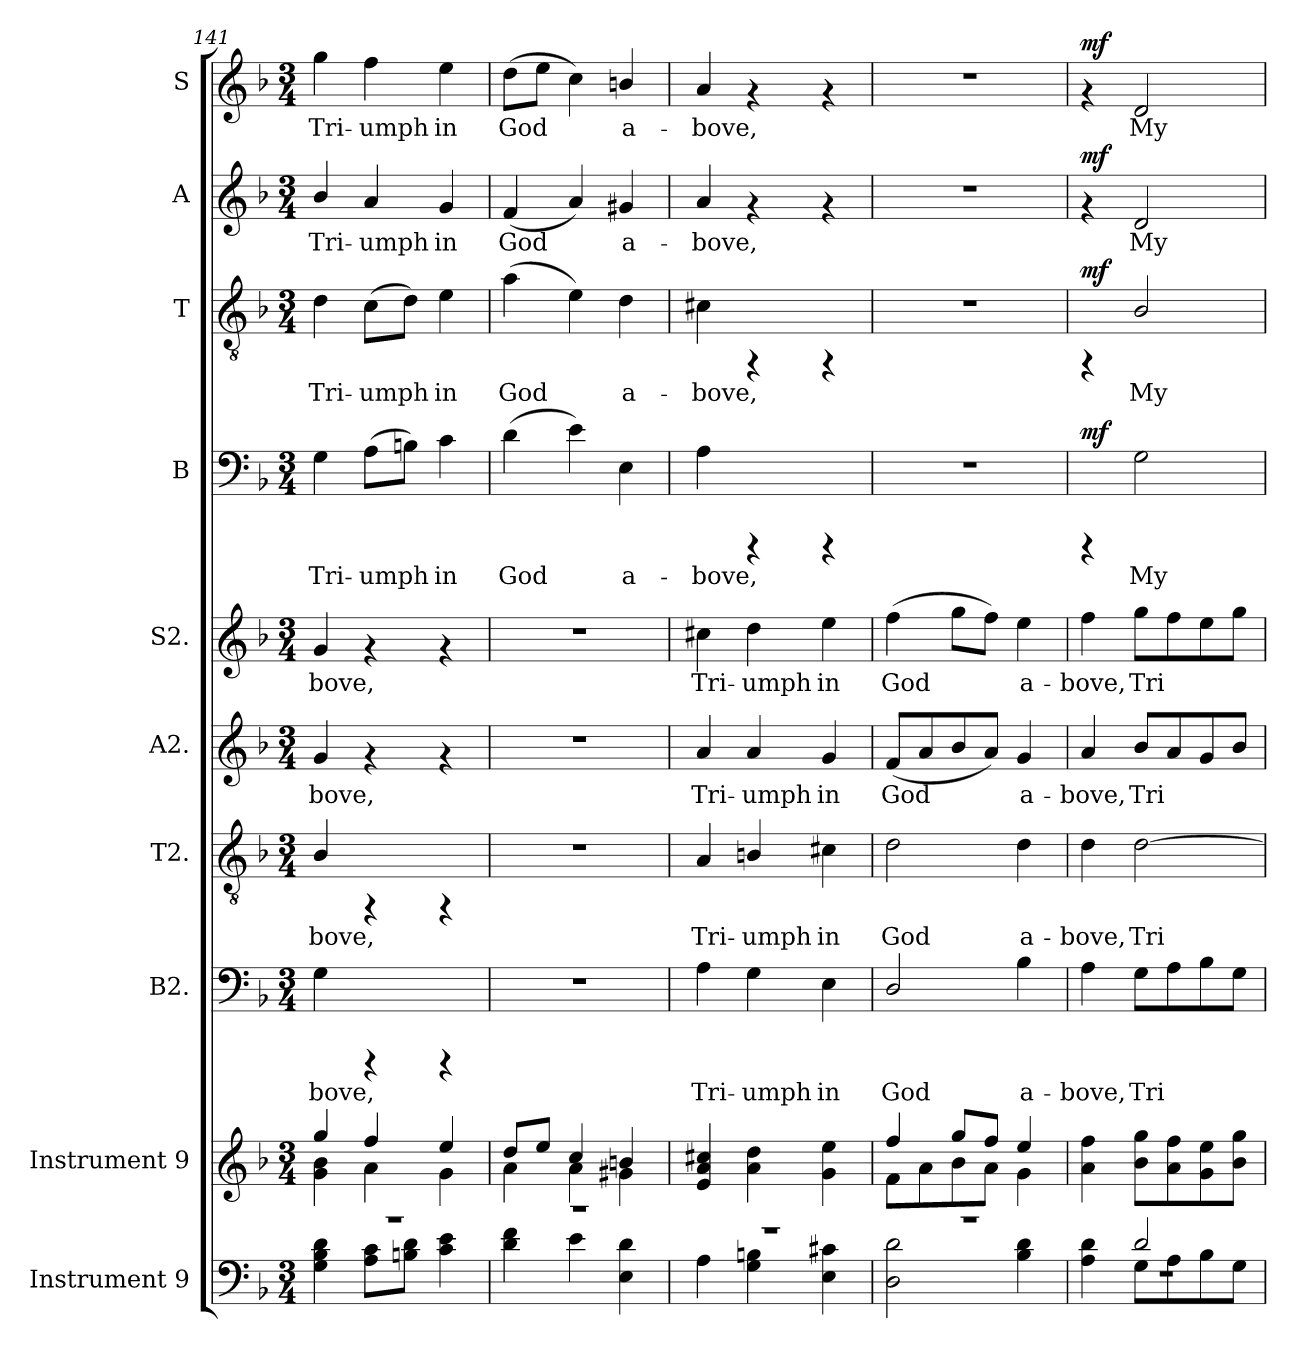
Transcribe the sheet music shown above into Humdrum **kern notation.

**kern	**kern	**kern	**text	**kern	**text	**kern	**text	**kern	**text	**kern	**text	**dynam	**kern	**text	**dynam	**kern	**text	**dynam	**kern	**text	**dynam
*part10	*part9	*part8	*part8	*part7	*part7	*part6	*part6	*part5	*part5	*part4	*part4	*part4	*part3	*part3	*part3	*part2	*part2	*part2	*part1	*part1	*part1
*staff10	*staff9	*staff8	*staff8	*staff7	*staff7	*staff6	*staff6	*staff5	*staff5	*staff4	*staff4	*staff4	*staff3	*staff3	*staff3	*staff2	*staff2	*staff2	*staff1	*staff1	*staff1
*I"Instrument 9	*I"Instrument 9	*I"B2.	*	*I"T2.	*	*I"A2.	*	*I"S2.	*	*I"B	*	*	*I"T	*	*	*I"A	*	*	*I"S	*	*
*	*	*I'B2.	*	*I'T2.	*	*I'A2.	*	*I'S2.	*	*I'B.	*	*	*I'T	*	*	*I'A	*	*	*I'S	*	*
*clefF4	*clefG2	*clefF4	*	*clefGv2	*	*clefG2	*	*clefG2	*	*clefF4	*	*	*clefGv2	*	*	*clefG2	*	*	*clefG2	*	*
*k[b-]	*k[b-]	*k[b-]	*	*k[b-]	*	*k[b-]	*	*k[b-]	*	*k[b-]	*	*	*k[b-]	*	*	*k[b-]	*	*	*k[b-]	*	*
*F:	*F:	*F:	*	*F:	*	*F:	*	*F:	*	*F:	*	*	*F:	*	*	*F:	*	*	*F:	*	*
*M3/4	*M3/4	*M3/4	*	*M3/4	*	*M3/4	*	*M3/4	*	*M3/4	*	*	*M3/4	*	*	*M3/4	*	*	*M3/4	*	*
=141	=141	=141	=141	=141	=141	=141	=141	=141	=141	=141	=141	=141	=141	=141	=141	=141	=141	=141	=141	=141	=141
*^	*^	*	*	*	*	*	*	*	*	*	*	*	*	*	*	*	*	*	*	*	*
!	!	!	!	!	!LO:LY:b:cj	!	!LO:LY:b:cj	!	!LO:LY:b:cj	!	!LO:LY:b:cj	!	!LO:LY:b:cj	!	!	!LO:LY:b:cj	!	!	!LO:LY:b:cj	!	!	!LO:LY:b:cj	!
2.r	4B-\ 4G\ 4d\	4gg/	4b-\ 4g\	4G\	-bove,	4B-/	-bove,	4g/	-bove,	4g/	-bove,	4G\	Tri-	.	4d\	Tri-	.	4b-/	Tri-	.	4gg\	Tri-	.
!	!	!	!	!	!	!	!	!	!	!	!	!	!LO:LY:b:cj	!	!	!LO:LY:b:cj	!	!	!LO:LY:b:cj	!	!	!LO:LY:b:cj	!
.	8c\ 8A\L	4ff/	4a\	4rCCC	.	4rFF	.	4rf	.	4rf	.	(>8A\L	-umph	.	(>8c\L	-umph	.	4a/	-umph	.	4ff\	-umph	.
!	!	!	!	!	!	!	!	!	!	!	!	!	!LO:LY:b:cj	!	!	!LO:LY:b:cj	!	!	!	!	!	!	!
.	8d\ 8Bn\J	.	.	.	.	.	.	.	.	.	.	8Bn\J)	.	.	8d\J)	.	.	.	.	.	.	.	.
!	!	!	!	!	!	!	!	!	!	!	!	!	!LO:LY:b:cj	!	!	!LO:LY:b:cj	!	!	!LO:LY:b:cj	!	!	!LO:LY:b:cj	!
.	4e\ 4c\	4ee/	4g\	4rCCC	.	4rFF	.	4rf	.	4rf	.	4c\	in	.	4e\	in	.	4g/	in	.	4ee\	in	.
=142	=142	=142	=142	=142	=142	=142	=142	=142	=142	=142	=142	=142	=142	=142	=142	=142	=142	=142	=142	=142	=142	=142	=142
!	!	!	!	!	!	!	!	!	!	!	!	!	!LO:LY:b:cj	!	!	!LO:LY:b:cj	!	!	!LO:LY:b:cj	!	!	!LO:LY:b:cj	!
2.r	4d\ 4f\	8dd/L	4a\	2.r	.	2.r	.	2.r	.	2.r	.	(>4d\	God	.	(>4a\	God	.	(<4f/	God	.	(>8dd\L	God	.
!	!	!	!	!	!	!	!	!	!	!	!	!	!	!	!	!	!	!	!	!	!	!LO:LY:b:cj	!
.	.	8ee/J	.	.	.	.	.	.	.	.	.	.	.	.	.	.	.	.	.	.	8ee\J	.	.
!	!	!	!	!	!	!	!	!	!	!	!	!	!LO:LY:b:cj	!	!	!LO:LY:b:cj	!	!	!LO:LY:b:cj	!	!	!LO:LY:b:cj	!
.	4e\	4cc/	4a\	.	.	.	.	.	.	.	.	4e\)	.	.	4e\)	.	.	4a/)	.	.	4cc\)	.	.
!	!	!	!	!	!	!	!	!	!	!	!	!	!LO:LY:b:cj	!	!	!LO:LY:b:cj	!	!	!LO:LY:b:cj	!	!	!LO:LY:b:cj	!
.	4d\ 4E\	4bn/	4g#X\	.	.	.	.	.	.	.	.	4E\	a-	.	4d\	a-	.	4g#X/	a-	.	4bn/	a-	.
=143	=143	=143	=143	=143	=143	=143	=143	=143	=143	=143	=143	=143	=143	=143	=143	=143	=143	=143	=143	=143	=143	=143	=143
!	!	!	!	!	!LO:LY:b:cj	!	!LO:LY:b:cj	!	!LO:LY:b:cj	!	!LO:LY:b:cj	!	!LO:LY:b:cj	!	!	!LO:LY:b:cj	!	!	!LO:LY:b:cj	!	!	!LO:LY:b:cj	!
*	*	*v	*v	*	*	*	*	*	*	*	*	*	*	*	*	*	*	*	*	*	*	*	*
2.r	4A\	4a/ 4e/ 4cc#X/	4A\	Tri-	4A/	Tri-	4a/	Tri-	4cc#X\	Tri-	4A\	-bove,	.	4c#X\	-bove,	.	4a/	-bove,	.	4a/	-bove,	.
!	!	!	!	!LO:LY:b:cj	!	!LO:LY:b:cj	!	!LO:LY:b:cj	!	!LO:LY:b:cj	!	!	!	!	!	!	!	!	!	!	!	!
.	4G\ 4Bn\	4a\ 4dd\	4G\	-umph	4Bn/	-umph	4a/	-umph	4dd\	-umph	4rCCC	.	.	4rFF	.	.	4rf	.	.	4rf	.	.
!	!	!	!	!LO:LY:b:cj	!	!LO:LY:b:cj	!	!LO:LY:b:cj	!	!LO:LY:b:cj	!	!	!	!	!	!	!	!	!	!	!	!
.	4c#X\ 4E\	4ee\ 4g\	4E\	in	4c#X\	in	4g/	in	4ee\	in	4rCCC	.	.	4rFF	.	.	4rf	.	.	4rf	.	.
!!LO:PB:g=z
=144	=144	=144	=144	=144	=144	=144	=144	=144	=144	=144	=144	=144	=144	=144	=144	=144	=144	=144	=144	=144	=144	=144
*	*	*^	*	*	*	*	*	*	*	*	*	*	*	*	*	*	*	*	*	*	*	*
!	!	!	!	!	!LO:LY:b:cj	!	!LO:LY:b:cj	!	!LO:LY:b:cj	!	!LO:LY:b:cj	!	!	!	!	!	!	!	!	!	!	!	!
2.r	2d\ 2D\	4ff/	8f\L	2D/	God	2d\	God	(<8f/L	God	(>4ff\	God	2.r	.	.	2.r	.	.	2.r	.	.	2.r	.	.
!	!	!	!	!	!	!	!	!	!LO:LY:b:cj	!	!	!	!	!	!	!	!	!	!	!	!	!	!
.	.	.	8a\	.	.	.	.	8a/	.	.	.	.	.	.	.	.	.	.	.	.	.	.	.
!	!	!	!	!	!	!	!	!	!LO:LY:b:cj	!	!LO:LY:b:cj	!	!	!	!	!	!	!	!	!	!	!	!
.	.	8gg/L	8b-\	.	.	.	.	8b-/	.	8gg\L	.	.	.	.	.	.	.	.	.	.	.	.	.
!	!	!	!	!	!	!	!	!	!LO:LY:b:cj	!	!LO:LY:b:cj	!	!	!	!	!	!	!	!	!	!	!	!
.	.	8ff/J	8a\J	.	.	.	.	8a/J)	.	8ff\J)	.	.	.	.	.	.	.	.	.	.	.	.	.
!	!	!	!	!	!LO:LY:b:cj	!	!LO:LY:b:cj	!	!LO:LY:b:cj	!	!LO:LY:b:cj	!	!	!	!	!	!	!	!	!	!	!	!
.	4d\ 4B-\	4ee/	4g\	4B-\	a-	4d\	a-	4g/	a-	4ee\	a-	.	.	.	.	.	.	.	.	.	.	.	.
=145	=145	=145	=145	=145	=145	=145	=145	=145	=145	=145	=145	=145	=145	=145	=145	=145	=145	=145	=145	=145	=145	=145	=145
*	*^	*	*	*	*	*	*	*	*	*	*	*	*	*	*	*	*	*	*	*	*	*	*
!	!	!	!	!	!	!LO:LY:b:cj	!	!LO:LY:b:cj	!	!LO:LY:b:cj	!	!LO:LY:b:cj	!	!	!LO:DY:a	!	!	!LO:DY:a	!	!	!LO:DY:a	!	!	!LO:DY:a
*	*	*	*v	*v	*	*	*	*	*	*	*	*	*	*	*	*	*	*	*	*	*	*	*	*
2.r	4ryy	4d\ 4A\	4a\ 4ff\	4A\	-bove,	4d\	-bove,	4a/	-bove,	4ff\	-bove,	4rCCC	.	mf	4rFF	.	mf	4rf	.	mf	4rf	.	mf
!	!	!	!	!	!LO:LY:b:cj	!	!LO:LY:b:cj	!	!LO:LY:b:cj	!	!LO:LY:b:cj	!	!LO:LY:b:cj	!	!	!LO:LY:b:cj	!	!	!LO:LY:b:cj	!	!	!LO:LY:b:cj	!
.	2d/	8G\L	8b-\ 8gg\L	8G\L	Tri-	[>2d\	Tri-	8b-/L	Tri-	8gg\L	Tri-	2G\	My	.	2B-/	My	.	2d/	My	.	2d/	My	.
!	!	!	!	!	!LO:LY:b:cj	!	!	!	!LO:LY:b:cj	!	!LO:LY:b:cj	!	!	!	!	!	!	!	!	!	!	!	!
.	.	8A\	8a\ 8ff\	8A\	--	.	.	8a/	--	8ff\	--	.	.	.	.	.	.	.	.	.	.	.	.
!	!	!	!	!	!LO:LY:b:cj	!	!	!	!LO:LY:b:cj	!	!LO:LY:b:cj	!	!	!	!	!	!	!	!	!	!	!	!
.	.	8B-\	8ee\ 8g\	8B-\	--	.	.	8g/	--	8ee\	--	.	.	.	.	.	.	.	.	.	.	.	.
!	!	!	!	!	!LO:LY:b:cj	!	!	!	!LO:LY:b:cj	!	!LO:LY:b:cj	!	!	!	!	!	!	!	!	!	!	!	!
.	.	8G\J	8gg\ 8b-\J	8G\J	--	.	.	8b-/J	--	8gg\J	--	.	.	.	.	.	.	.	.	.	.	.	.
*v	*v	*v	*	*	*	*	*	*	*	*	*	*	*	*	*	*	*	*	*	*	*	*	*
=	=	=	=	=	=	=	=	=	=	=	=	=	=	=	=	=	=	=	=	=	=
*-	*-	*-	*-	*-	*-	*-	*-	*-	*-	*-	*-	*-	*-	*-	*-	*-	*-	*-	*-	*-	*-
